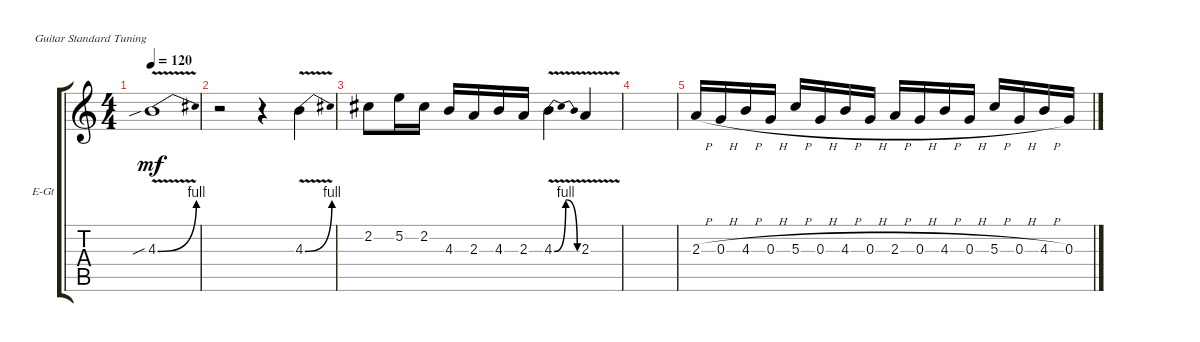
\defaultSystemsLayout 4
\bracketExtendMode groupsimilarinstruments
\firstSystemTrackNameOrientation horizontal
\otherSystemsTrackNameOrientation horizontal
\track ("Electric Guitar" "E-Gt") {instrument distortionguitar}
\staff {score tabs}
\tuning (E4 B3 G3 D3 A2 E2)
\ts (4 4)
\tempo 120
\clef g2
\ks c
4.3{be (bend 0 0 15 4) v sib}.1{dy mf} |
r.2 r.4 4.3{be (bend 0 0 15 4) v}.4 |
2.2.8 5.2.16 2.2.16 4.3.16 2.3.16 4.3.16 2.3.16 4.3{be (bendrelease 0 0 10.2 4 20.4 4 30 0) v}.4 2.3{v}.4 |
|
2.3{h}.16 0.3{h}.16 4.3{h}.16 0.3{h}.16 5.3{h}.16 0.3{h}.16 4.3{h}.16 0.3{h}.16 2.3{h}.16 0.3{h}.16 4.3{h}.16 0.3{h}.16 5.3{h}.16 0.3{h}.16 4.3{h}.16 0.3.16
